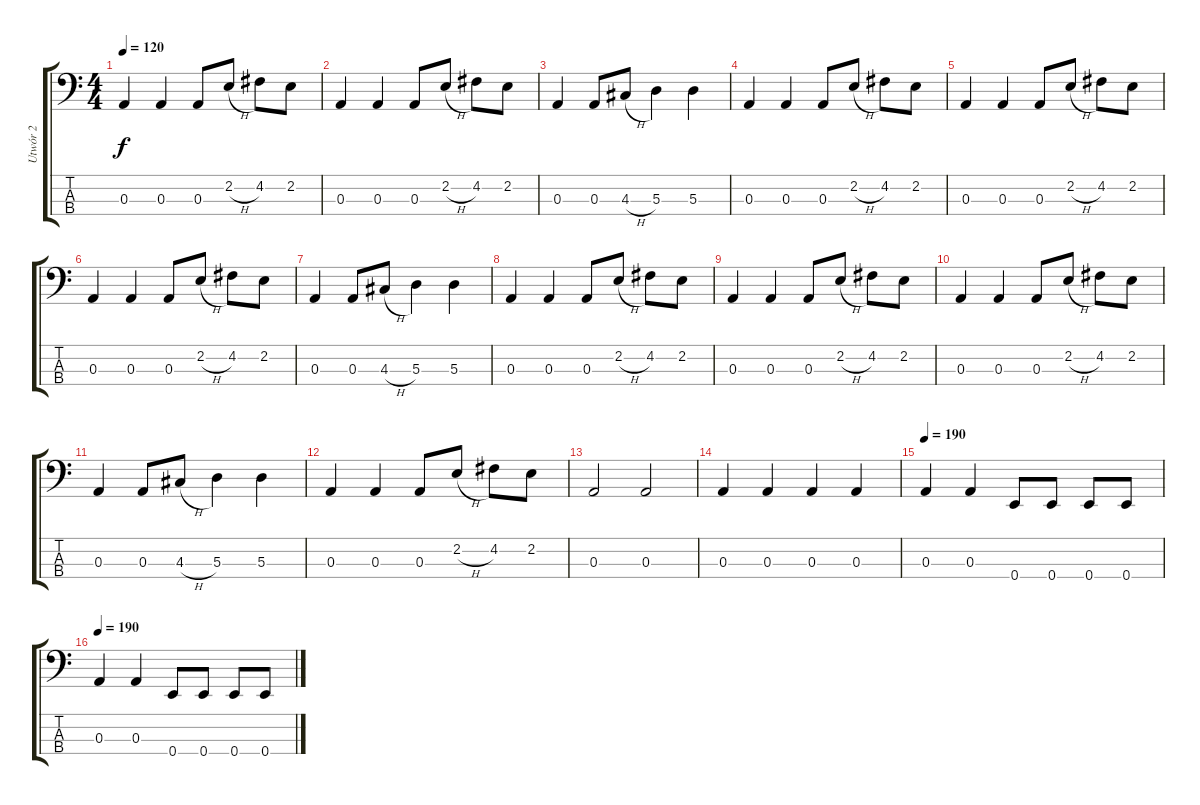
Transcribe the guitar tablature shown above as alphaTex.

\track ("Utwór 2" "Utwór 2") {instrument electricbassfinger}
\staff {score tabs}
\tuning (G2 D2 A1 E1) {hide}
\ts (4 4)
\tempo 120
\clef f4
\ks c
0.3.4{dy f} 0.3.4 0.3.8 2.2{h}.8 4.2.8 2.2.8 |
0.3.4 0.3.4 0.3.8 2.2{h}.8 4.2.8 2.2.8 |
0.3.4 0.3.8 4.3{h}.8 5.3.4 5.3.4 |
0.3.4 0.3.4 0.3.8 2.2{h}.8 4.2.8 2.2.8 |
0.3.4 0.3.4 0.3.8 2.2{h}.8 4.2.8 2.2.8 |
0.3.4 0.3.4 0.3.8 2.2{h}.8 4.2.8 2.2.8 |
0.3.4 0.3.8 4.3{h}.8 5.3.4 5.3.4 |
0.3.4 0.3.4 0.3.8 2.2{h}.8 4.2.8 2.2.8 |
0.3.4 0.3.4 0.3.8 2.2{h}.8 4.2.8 2.2.8 |
0.3.4 0.3.4 0.3.8 2.2{h}.8 4.2.8 2.2.8 |
0.3.4 0.3.8 4.3{h}.8 5.3.4 5.3.4 |
0.3.4 0.3.4 0.3.8 2.2{h}.8 4.2.8 2.2.8 |
0.3.2 0.3.2 |
0.3.4 0.3.4 0.3.4 0.3.4 |
\tempo 190
0.3.4 0.3.4 0.4.8 0.4.8 0.4.8 0.4.8 |
\tempo 190
0.3.4 0.3.4 0.4.8 0.4.8 0.4.8 0.4.8
